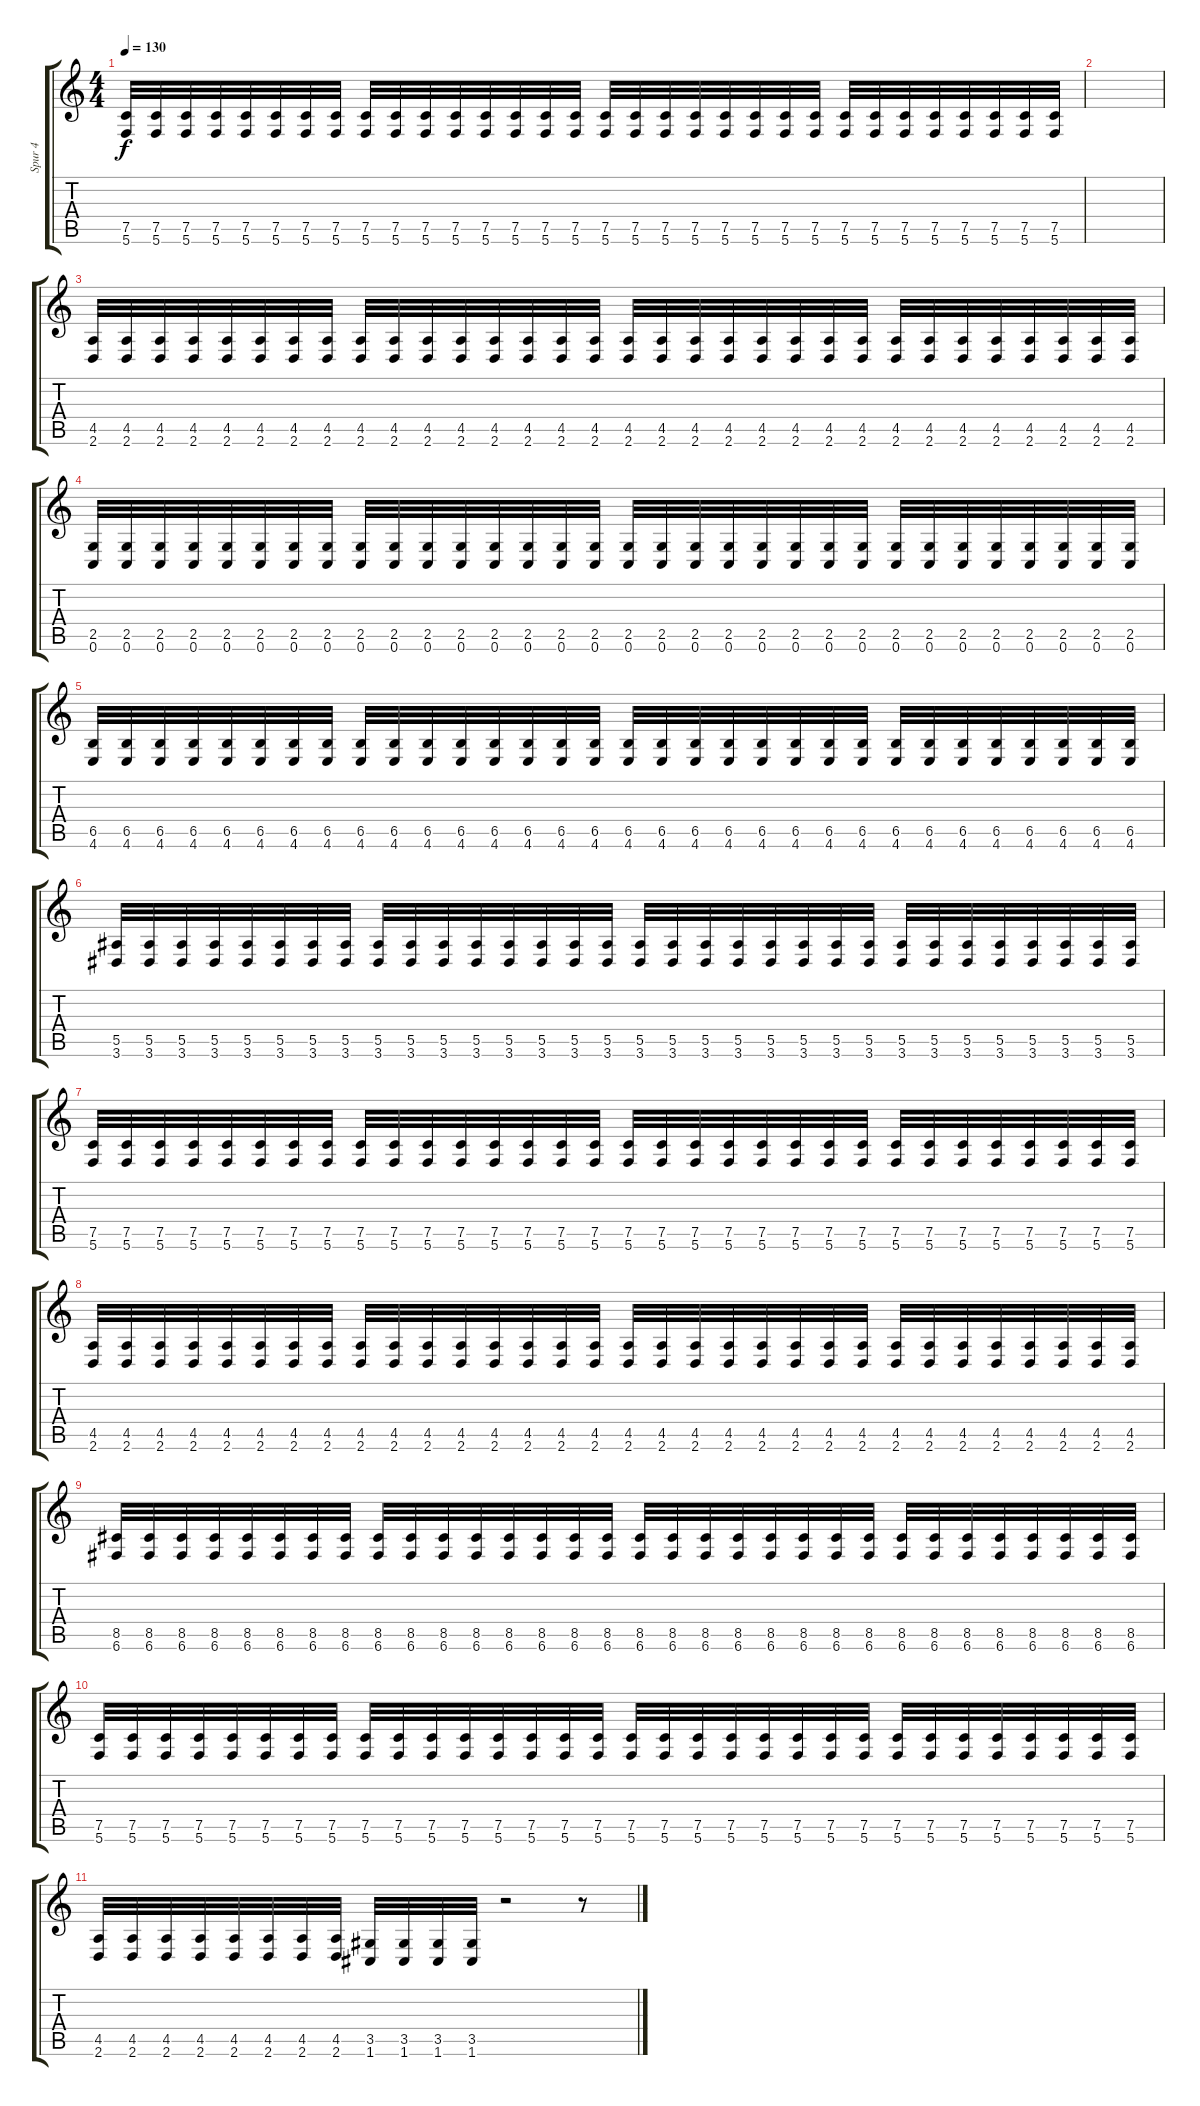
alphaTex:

\track ("Spur 4" "Spur 4") {instrument distortionguitar}
\staff {score tabs}
\tuning (C4 G3 Eb3 Bb2 F2 C2) {hide}
\ts (4 4)
\tempo 130
\clef g2
\ks c
(7.5 5.6).32{dy f} (7.5 5.6).32 (7.5 5.6).32 (7.5 5.6).32 (7.5 5.6).32 (7.5 5.6).32 (7.5 5.6).32 (7.5 5.6).32 (7.5 5.6).32 (7.5 5.6).32 (7.5 5.6).32 (7.5 5.6).32 (7.5 5.6).32 (7.5 5.6).32 (7.5 5.6).32 (7.5 5.6).32 (7.5 5.6).32 (7.5 5.6).32 (7.5 5.6).32 (7.5 5.6).32 (7.5 5.6).32 (7.5 5.6).32 (7.5 5.6).32 (7.5 5.6).32 (7.5 5.6).32 (7.5 5.6).32 (7.5 5.6).32 (7.5 5.6).32 (7.5 5.6).32 (7.5 5.6).32 (7.5 5.6).32 (7.5 5.6).32 |
|
(4.5 2.6).32 (4.5 2.6).32 (4.5 2.6).32 (4.5 2.6).32 (4.5 2.6).32 (4.5 2.6).32 (4.5 2.6).32 (4.5 2.6).32 (4.5 2.6).32 (4.5 2.6).32 (4.5 2.6).32 (4.5 2.6).32 (4.5 2.6).32 (4.5 2.6).32 (4.5 2.6).32 (4.5 2.6).32 (4.5 2.6).32 (4.5 2.6).32 (4.5 2.6).32 (4.5 2.6).32 (4.5 2.6).32 (4.5 2.6).32 (4.5 2.6).32 (4.5 2.6).32 (4.5 2.6).32 (4.5 2.6).32 (4.5 2.6).32 (4.5 2.6).32 (4.5 2.6).32 (4.5 2.6).32 (4.5 2.6).32 (4.5 2.6).32 |
(2.5 0.6).32 (2.5 0.6).32 (2.5 0.6).32 (2.5 0.6).32 (2.5 0.6).32 (2.5 0.6).32 (2.5 0.6).32 (2.5 0.6).32 (2.5 0.6).32 (2.5 0.6).32 (2.5 0.6).32 (2.5 0.6).32 (2.5 0.6).32 (2.5 0.6).32 (2.5 0.6).32 (2.5 0.6).32 (2.5 0.6).32 (2.5 0.6).32 (2.5 0.6).32 (2.5 0.6).32 (2.5 0.6).32 (2.5 0.6).32 (2.5 0.6).32 (2.5 0.6).32 (2.5 0.6).32 (2.5 0.6).32 (2.5 0.6).32 (2.5 0.6).32 (2.5 0.6).32 (2.5 0.6).32 (2.5 0.6).32 (2.5 0.6).32 |
(6.5 4.6).32 (6.5 4.6).32 (6.5 4.6).32 (6.5 4.6).32 (6.5 4.6).32 (6.5 4.6).32 (6.5 4.6).32 (6.5 4.6).32 (6.5 4.6).32 (6.5 4.6).32 (6.5 4.6).32 (6.5 4.6).32 (6.5 4.6).32 (6.5 4.6).32 (6.5 4.6).32 (6.5 4.6).32 (6.5 4.6).32 (6.5 4.6).32 (6.5 4.6).32 (6.5 4.6).32 (6.5 4.6).32 (6.5 4.6).32 (6.5 4.6).32 (6.5 4.6).32 (6.5 4.6).32 (6.5 4.6).32 (6.5 4.6).32 (6.5 4.6).32 (6.5 4.6).32 (6.5 4.6).32 (6.5 4.6).32 (6.5 4.6).32 |
(5.5 3.6).32 (5.5 3.6).32 (5.5 3.6).32 (5.5 3.6).32 (5.5 3.6).32 (5.5 3.6).32 (5.5 3.6).32 (5.5 3.6).32 (5.5 3.6).32 (5.5 3.6).32 (5.5 3.6).32 (5.5 3.6).32 (5.5 3.6).32 (5.5 3.6).32 (5.5 3.6).32 (5.5 3.6).32 (5.5 3.6).32 (5.5 3.6).32 (5.5 3.6).32 (5.5 3.6).32 (5.5 3.6).32 (5.5 3.6).32 (5.5 3.6).32 (5.5 3.6).32 (5.5 3.6).32 (5.5 3.6).32 (5.5 3.6).32 (5.5 3.6).32 (5.5 3.6).32 (5.5 3.6).32 (5.5 3.6).32 (5.5 3.6).32 |
(7.5 5.6).32 (7.5 5.6).32 (7.5 5.6).32 (7.5 5.6).32 (7.5 5.6).32 (7.5 5.6).32 (7.5 5.6).32 (7.5 5.6).32 (7.5 5.6).32 (7.5 5.6).32 (7.5 5.6).32 (7.5 5.6).32 (7.5 5.6).32 (7.5 5.6).32 (7.5 5.6).32 (7.5 5.6).32 (7.5 5.6).32 (7.5 5.6).32 (7.5 5.6).32 (7.5 5.6).32 (7.5 5.6).32 (7.5 5.6).32 (7.5 5.6).32 (7.5 5.6).32 (7.5 5.6).32 (7.5 5.6).32 (7.5 5.6).32 (7.5 5.6).32 (7.5 5.6).32 (7.5 5.6).32 (7.5 5.6).32 (7.5 5.6).32 |
(4.5 2.6).32 (4.5 2.6).32 (4.5 2.6).32 (4.5 2.6).32 (4.5 2.6).32 (4.5 2.6).32 (4.5 2.6).32 (4.5 2.6).32 (4.5 2.6).32 (4.5 2.6).32 (4.5 2.6).32 (4.5 2.6).32 (4.5 2.6).32 (4.5 2.6).32 (4.5 2.6).32 (4.5 2.6).32 (4.5 2.6).32 (4.5 2.6).32 (4.5 2.6).32 (4.5 2.6).32 (4.5 2.6).32 (4.5 2.6).32 (4.5 2.6).32 (4.5 2.6).32 (4.5 2.6).32 (4.5 2.6).32 (4.5 2.6).32 (4.5 2.6).32 (4.5 2.6).32 (4.5 2.6).32 (4.5 2.6).32 (4.5 2.6).32 |
(8.5 6.6).32 (8.5 6.6).32 (8.5 6.6).32 (8.5 6.6).32 (8.5 6.6).32 (8.5 6.6).32 (8.5 6.6).32 (8.5 6.6).32 (8.5 6.6).32 (8.5 6.6).32 (8.5 6.6).32 (8.5 6.6).32 (8.5 6.6).32 (8.5 6.6).32 (8.5 6.6).32 (8.5 6.6).32 (8.5 6.6).32 (8.5 6.6).32 (8.5 6.6).32 (8.5 6.6).32 (8.5 6.6).32 (8.5 6.6).32 (8.5 6.6).32 (8.5 6.6).32 (8.5 6.6).32 (8.5 6.6).32 (8.5 6.6).32 (8.5 6.6).32 (8.5 6.6).32 (8.5 6.6).32 (8.5 6.6).32 (8.5 6.6).32 |
(7.5 5.6).32 (7.5 5.6).32 (7.5 5.6).32 (7.5 5.6).32 (7.5 5.6).32 (7.5 5.6).32 (7.5 5.6).32 (7.5 5.6).32 (7.5 5.6).32 (7.5 5.6).32 (7.5 5.6).32 (7.5 5.6).32 (7.5 5.6).32 (7.5 5.6).32 (7.5 5.6).32 (7.5 5.6).32 (7.5 5.6).32 (7.5 5.6).32 (7.5 5.6).32 (7.5 5.6).32 (7.5 5.6).32 (7.5 5.6).32 (7.5 5.6).32 (7.5 5.6).32 (7.5 5.6).32 (7.5 5.6).32 (7.5 5.6).32 (7.5 5.6).32 (7.5 5.6).32 (7.5 5.6).32 (7.5 5.6).32 (7.5 5.6).32 |
(4.5 2.6).32 (4.5 2.6).32 (4.5 2.6).32 (4.5 2.6).32 (4.5 2.6).32 (4.5 2.6).32 (4.5 2.6).32 (4.5 2.6).32 (3.5 1.6).32 (3.5 1.6).32 (3.5 1.6).32 (3.5 1.6).32 r.2 r.8
